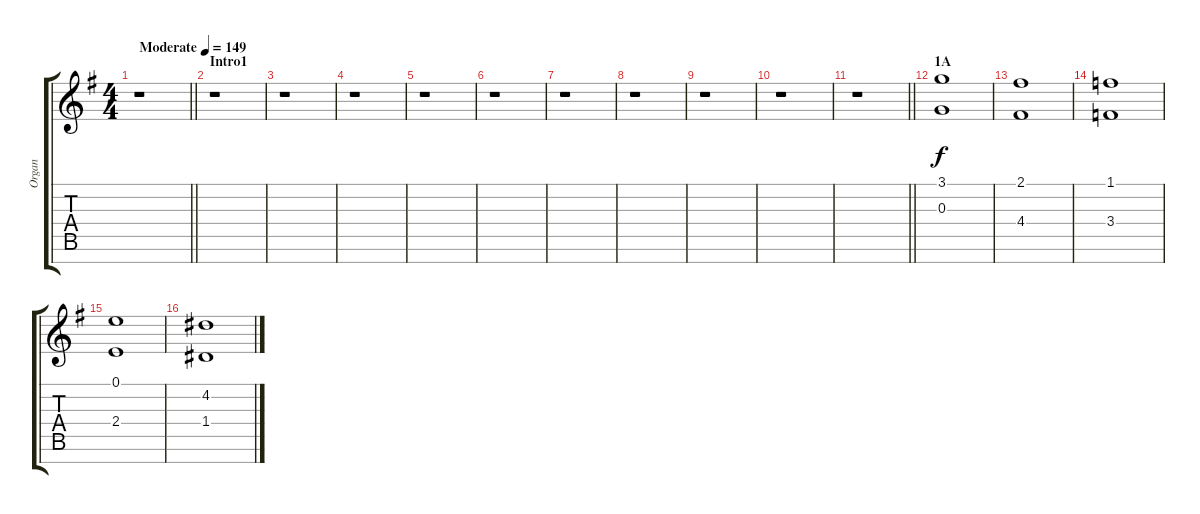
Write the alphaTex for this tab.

\track ("Organ" "Organ") {instrument rockorgan}
\staff {score tabs}
\tuning (E5 B4 G4 D4 A3 E3 B2) {hide}
\ts (4 4)
\tempo (149 "Moderate")
\clef g2
\barLineRight lightlight
\ks g
r.1{dy f instrument rockorgan} |
\section ("" "Intro1")
r.1 |
r.1 |
r.1 |
r.1 |
r.1 |
r.1 |
r.1 |
r.1 |
r.1 |
\barLineRight lightlight
r.1 |
\section ("" "1A")
(3.1 0.3).1 |
(2.1 4.4).1 |
(1.1 3.4).1 |
(0.1 2.4).1 |
(4.2 1.4).1
